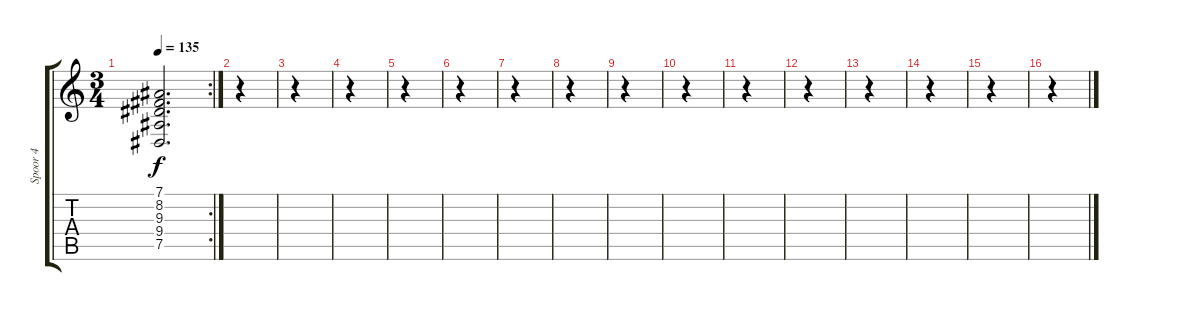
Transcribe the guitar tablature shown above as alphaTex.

\track ("Spoor 4" "Spoor 4") {instrument churchorgan}
\staff {score tabs}
\tuning (Eb4 Bb3 Gb3 Db3 Ab2 Eb2) {hide}
\rc 2
\ts (3 4)
\tempo 135
\clef g2
\ks c
(7.1 8.2 9.3 9.4 7.5).2{d dy f} |
r.4 |
r.4 |
r.4 |
r.4 |
r.4 |
r.4 |
r.4 |
r.4 |
r.4 |
r.4 |
r.4 |
r.4 |
r.4 |
r.4 |
r.4
